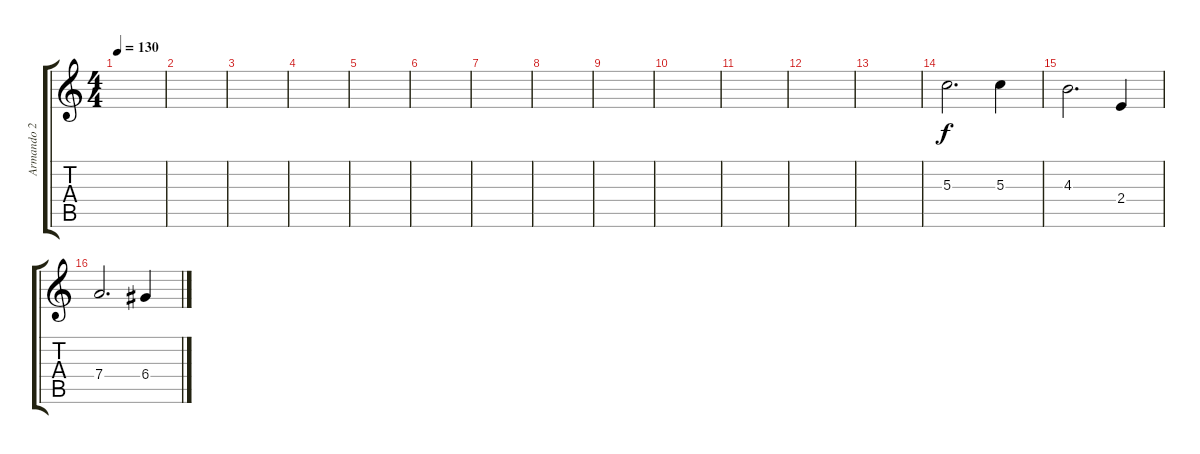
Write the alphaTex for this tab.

\track ("Armando 2" "Armando 2") {instrument distortionguitar}
\staff {score tabs}
\tuning (E4 B3 G3 D3 A2 E2) {hide}
\ts (4 4)
\tempo 130
\clef g2
\ks c
|
|
|
|
|
|
|
|
|
|
|
|
|
5.3.2{d} 5.3.4 |
4.3.2{d} 2.4.4 |
7.4.2{d} 6.4.4
